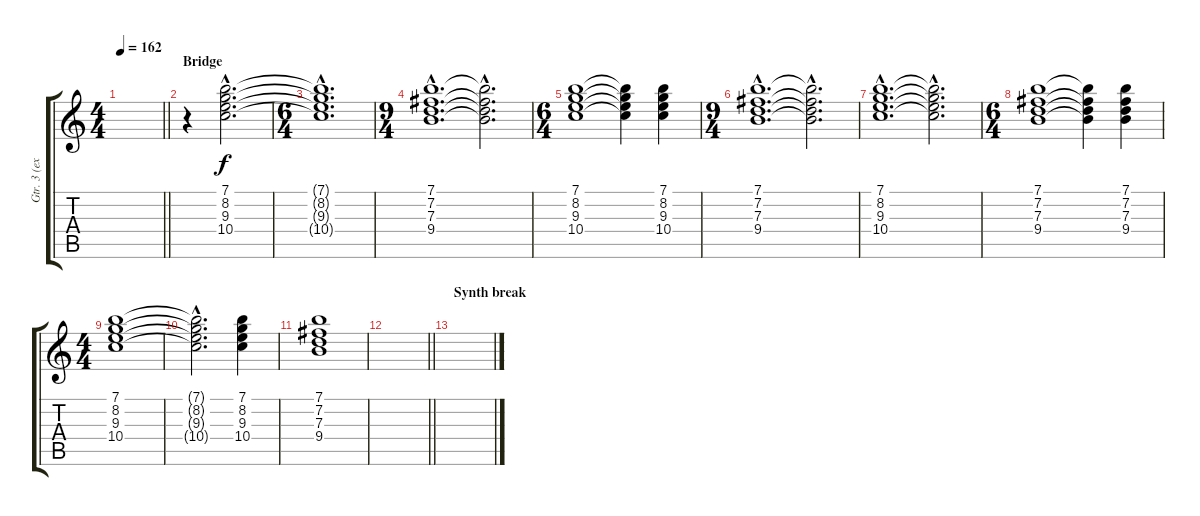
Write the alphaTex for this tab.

\track ("Gtr. 3 (extra)" "Gtr. 3 (ex") {instrument electricguitarjazz}
\staff {score tabs}
\tuning (E4 B3 G3 D3 A2 D2) {hide}
\ts (4 4)
\tempo 162
\clef g2
\barLineRight lightlight
\ks c
|
\section ("" "Bridge")
r.4 (7.1{hac} 8.2{hac} 9.3{hac} 10.4{hac}).2{d} |
\ts (6 4)
(7.1{hac t} 8.2{hac t} 9.3{hac t} 10.4{hac t}).1{d} |
\ts (9 4)
(7.1{hac} 7.2{hac} 7.3{hac} 9.4{hac}).1{d} (7.1{hac t} 7.2{hac t} 7.3{hac t} 9.4{hac t}).2{d} |
\ts (6 4)
(7.1 8.2 9.3 10.4).1 (7.1{t} 8.2{t} 9.3{t} 10.4{t}).4 (7.1 8.2 9.3 10.4).4 |
\ts (9 4)
(7.1{hac} 7.2{hac} 7.3{hac} 9.4{hac}).1{d} (7.1{hac t} 7.2{hac t} 7.3{hac t} 9.4{hac t}).2{d} |
(7.1{hac} 8.2{hac} 9.3{hac} 10.4{hac}).1{d} (7.1{hac t} 8.2{hac t} 9.3{hac t} 10.4{hac t}).2{d} |
\ts (6 4)
(7.1 7.2 7.3 9.4).1 (7.1{t} 7.2{t} 7.3{t} 9.4{t}).4 (7.1 7.2 7.3 9.4).4 |
\ts (4 4)
(7.1 8.2 9.3 10.4).1 |
(7.1{hac t} 8.2{hac t} 9.3{hac t} 10.4{hac t}).2{d} (7.1 8.2 9.3 10.4).4 |
(7.1 7.2 7.3 9.4).1 |
\barLineRight lightlight
|
\section ("" "Synth break")
